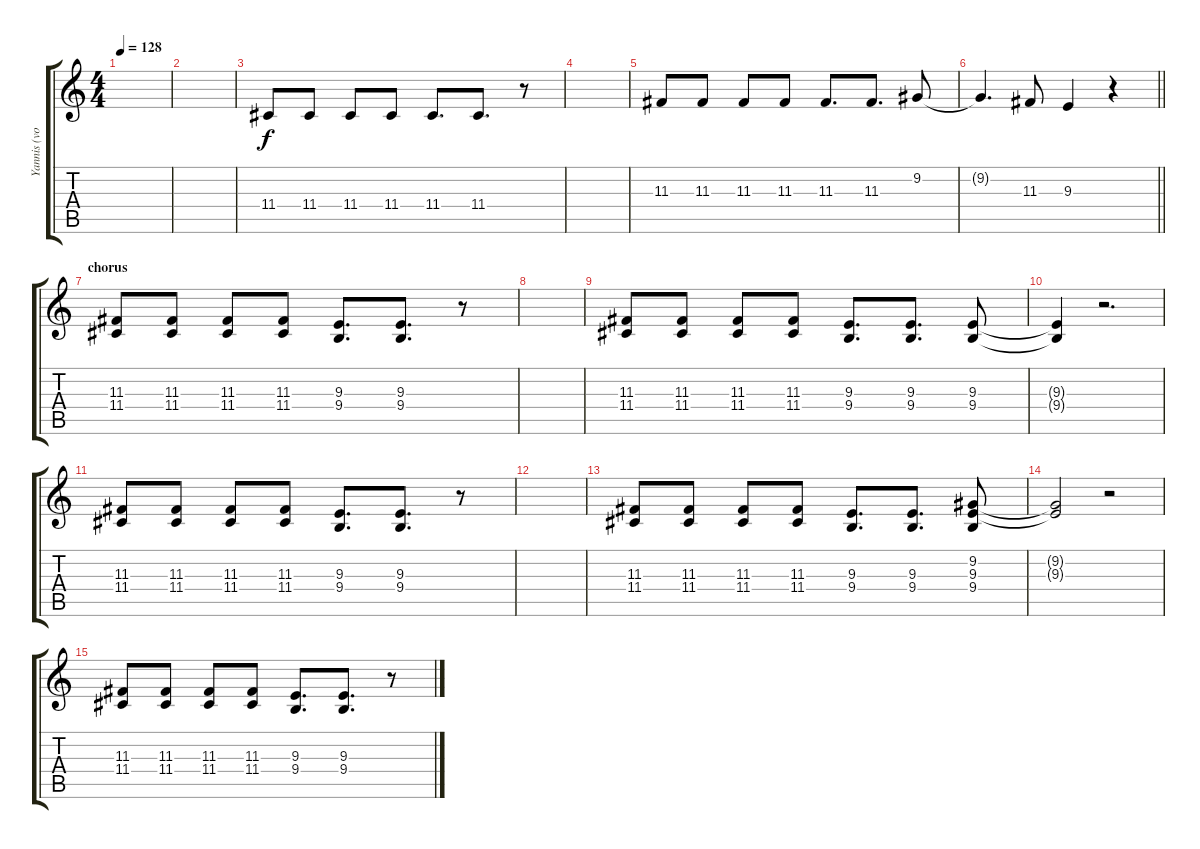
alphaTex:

\track ("Yannis (vocals)" "Yannis (vo") {instrument trumpet}
\staff {score tabs}
\tuning (E4 B3 G3 D3 A2 E2) {hide}
\ts (4 4)
\tempo 128
\clef g2
\ks c
|
|
11.4.8 11.4.8 11.4.8 11.4.8 11.4.8{d} 11.4.8{d} r.8 |
|
11.3.8 11.3.8 11.3.8 11.3.8 11.3.8{d} 11.3.8{d} 9.2.8 |
\barLineRight lightlight
9.2{t}.4{d} 11.3.8 9.3.4 r.4 |
\section ("" "chorus")
(11.3 11.4).8 (11.3 11.4).8 (11.3 11.4).8 (11.3 11.4).8 (9.3 9.4).8{d} (9.3 9.4).8{d} r.8 |
|
(11.3 11.4).8 (11.3 11.4).8 (11.3 11.4).8 (11.3 11.4).8 (9.3 9.4).8{d} (9.3 9.4).8{d} (9.3 9.4).8 |
(9.3{t} 9.4{t}).4 r.2{d} |
(11.3 11.4).8 (11.3 11.4).8 (11.3 11.4).8 (11.3 11.4).8 (9.3 9.4).8{d} (9.3 9.4).8{d} r.8 |
|
(11.3 11.4).8 (11.3 11.4).8 (11.3 11.4).8 (11.3 11.4).8 (9.3 9.4).8{d} (9.3 9.4).8{d} (9.2 9.3 9.4).8 |
(9.2{t} 9.3{t}).2 r.2 |
(11.3 11.4).8 (11.3 11.4).8 (11.3 11.4).8 (11.3 11.4).8 (9.3 9.4).8{d} (9.3 9.4).8{d} r.8
